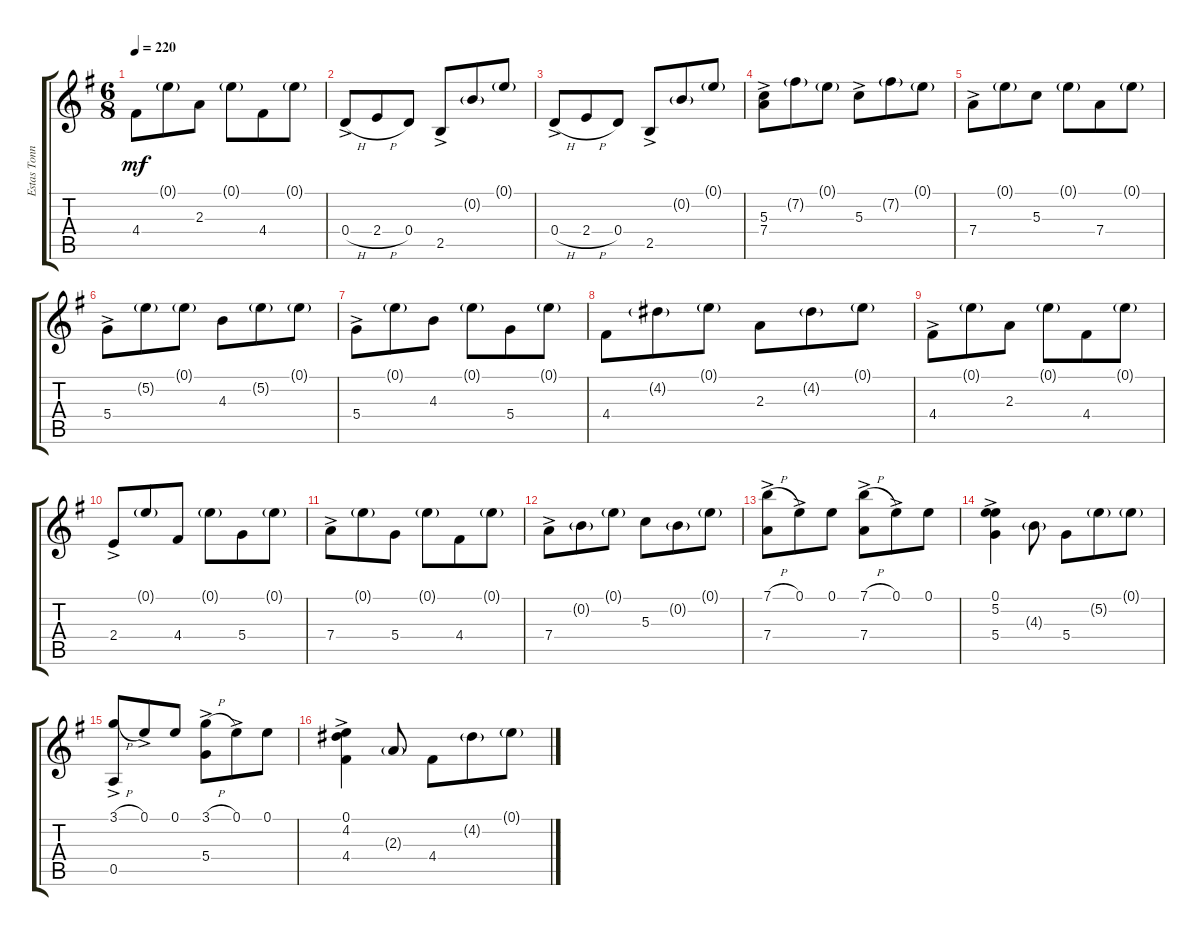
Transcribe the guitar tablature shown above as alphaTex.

\track ("Estas Tonné" "Estas Tonn") {instrument acousticguitarnylon}
\staff {score tabs}
\tuning (E4 B3 G3 D3 A2 E2) {hide}
\ts (6 8)
\tempo 220
\clef g2
\ks eminor
4.4.8{dy mf} 0.1{g}.8 2.3.8 0.1{g}.8 4.4.8 0.1{g}.8 |
0.4{h ac}.8 2.4{h}.8 0.4.8 2.5{ac}.8 0.2{g}.8 0.1{g}.8 |
0.4{h ac}.8 2.4{h}.8 0.4.8 2.5{ac}.8 0.2{g}.8 0.1{g}.8 |
(5.3 7.4{ac}).8 7.2{g}.8 0.1{g}.8 5.3{ac}.8 7.2{g}.8 0.1{g}.8 |
7.4{ac}.8 0.1{g}.8 5.3.8 0.1{g}.8 7.4.8 0.1{g}.8 |
5.4{ac}.8 5.2{g}.8 0.1{g}.8 4.3.8 5.2{g}.8 0.1{g}.8 |
5.4{ac}.8 0.1{g}.8 4.3.8 0.1{g}.8 5.4.8 0.1{g}.8 |
4.4.8 4.2{g}.8 0.1{g}.8 2.3.8 4.2{g}.8 0.1{g}.8 |
4.4{ac}.8 0.1{g}.8 2.3.8 0.1{g}.8 4.4.8 0.1{g}.8 |
2.4{ac}.8 0.1{g}.8 4.4.8 0.1{g}.8 5.4.8 0.1{g}.8 |
7.4{ac}.8 0.1{g}.8 5.4.8 0.1{g}.8 4.4.8 0.1{g}.8 |
7.4{ac}.8 0.2{g}.8 0.1{g}.8 5.3.8 0.2{g}.8 0.1{g}.8 |
(7.1{h ac} 7.4).8 0.1{ac}.8 0.1.8 (7.1{h ac} 7.4).8 0.1{ac}.8 0.1.8 |
(0.1{ac} 5.2 5.4).4 4.3{g}.8 5.4.8 5.2{g}.8 0.1{g}.8 |
(3.1{h ac} 0.5).8 0.1{ac}.8 0.1.8 (3.1{h ac} 5.4).8 0.1{ac}.8 0.1.8 |
(0.1 4.2{ac} 4.4).4 2.3{g}.8 4.4.8 4.2{g}.8 0.1{g}.8
